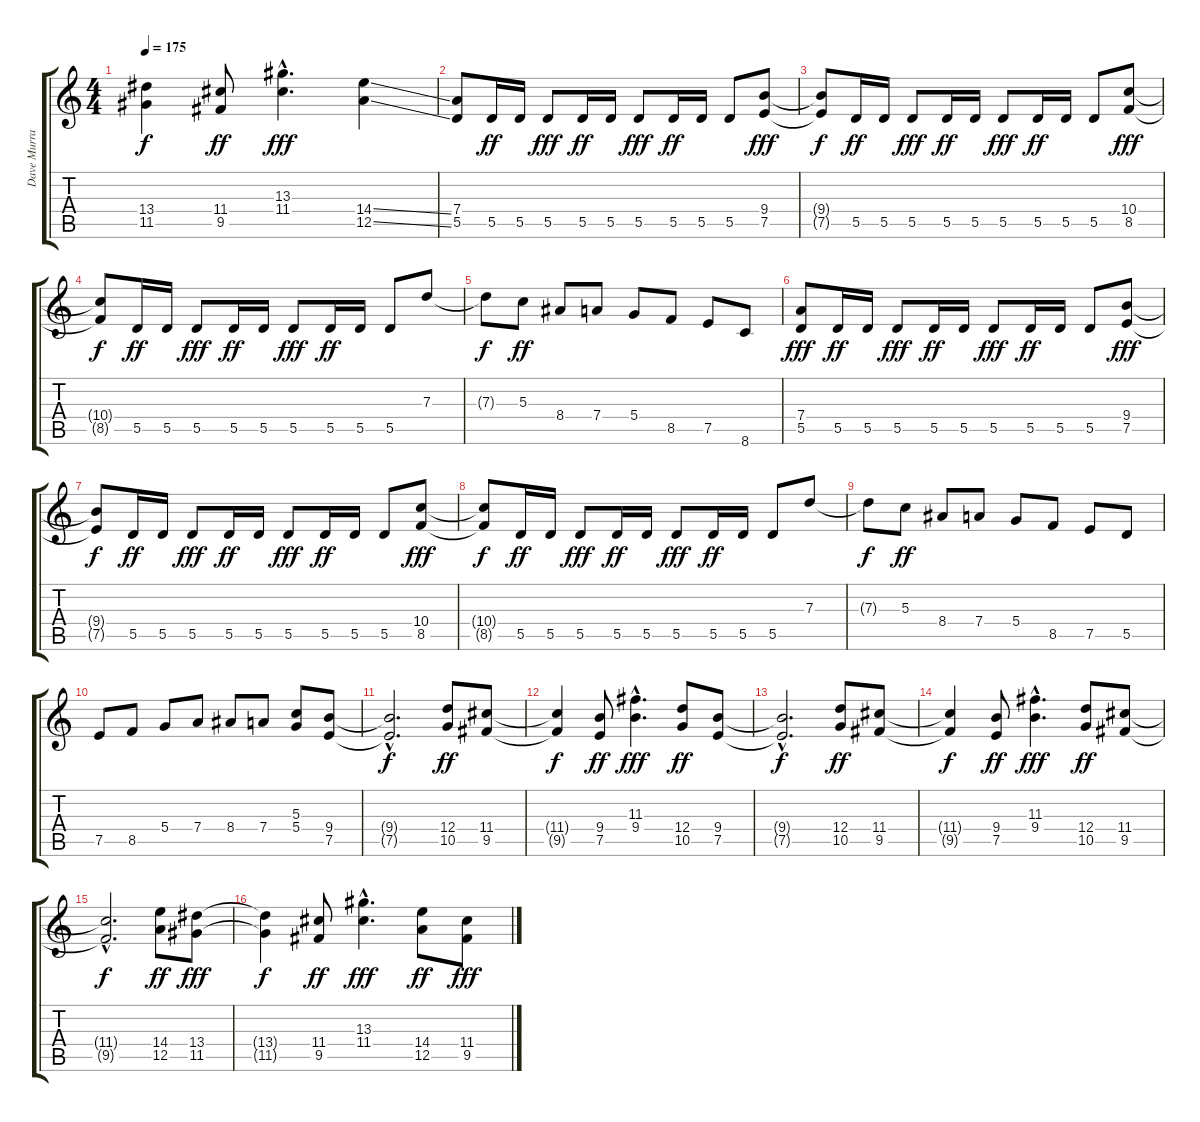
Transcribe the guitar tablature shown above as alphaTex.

\track ("Dave Murray" "Dave Murra") {instrument overdrivenguitar}
\staff {score tabs}
\tuning (E4 B3 G3 D3 A2 E2) {hide}
\ts (4 4)
\tempo 175
\clef g2
\ks c
(13.4{t} 11.5{t}).4{dy f} (11.4 9.5).8{dy ff} (13.3{hac} 11.4{hac}).4{d dy fff} (14.4{ss} 12.5{ss}).4 |
(7.4 5.5).8 5.5.16{dy ff} 5.5.16 5.5.8{dy fff} 5.5.16{dy ff} 5.5.16 5.5.8{dy fff} 5.5.16{dy ff} 5.5.16 5.5.8 (9.4 7.5).8{dy fff} |
(9.4{t} 7.5{t}).8{dy f} 5.5.16{dy ff} 5.5.16 5.5.8{dy fff} 5.5.16{dy ff} 5.5.16 5.5.8{dy fff} 5.5.16{dy ff} 5.5.16 5.5.8 (10.4 8.5).8{dy fff} |
(10.4{t} 8.5{t}).8{dy f} 5.5.16{dy ff} 5.5.16 5.5.8{dy fff} 5.5.16{dy ff} 5.5.16 5.5.8{dy fff} 5.5.16{dy ff} 5.5.16 5.5.8 7.3.8 |
7.3{t}.8{dy f} 5.3.8{dy ff} 8.4.8 7.4.8 5.4.8 8.5.8 7.5.8 8.6.8 |
(7.4 5.5).8{dy fff} 5.5.16{dy ff} 5.5.16 5.5.8{dy fff} 5.5.16{dy ff} 5.5.16 5.5.8{dy fff} 5.5.16{dy ff} 5.5.16 5.5.8 (9.4 7.5).8{dy fff} |
(9.4{t} 7.5{t}).8{dy f} 5.5.16{dy ff} 5.5.16 5.5.8{dy fff} 5.5.16{dy ff} 5.5.16 5.5.8{dy fff} 5.5.16{dy ff} 5.5.16 5.5.8 (10.4 8.5).8{dy fff} |
(10.4{t} 8.5{t}).8{dy f} 5.5.16{dy ff} 5.5.16 5.5.8{dy fff} 5.5.16{dy ff} 5.5.16 5.5.8{dy fff} 5.5.16{dy ff} 5.5.16 5.5.8 7.3.8 |
7.3{t}.8{dy f} 5.3.8{dy ff} 8.4.8 7.4.8 5.4.8 8.5.8 7.5.8 5.5.8 |
7.5.8 8.5.8 5.4.8 7.4.8 8.4.8 7.4.8 (5.3 5.4).8 (9.4 7.5).8 |
(9.4{hac t} 7.5{hac t}).2{d dy f} (12.4 10.5).8{dy ff} (11.4 9.5).8 |
(11.4{t} 9.5{t}).4{dy f} (9.4 7.5).8{dy ff} (11.3{hac} 9.4{hac}).4{d dy fff} (12.4 10.5).8{dy ff} (9.4 7.5).8 |
(9.4{hac t} 7.5{hac t}).2{d dy f} (12.4 10.5).8{dy ff} (11.4 9.5).8 |
(11.4{t} 9.5{t}).4{dy f} (9.4 7.5).8{dy ff} (11.3{hac} 9.4{hac}).4{d dy fff} (12.4 10.5).8{dy ff} (11.4 9.5).8 |
(11.4{hac t} 9.5{hac t}).2{d dy f} (14.4 12.5).8{dy ff} (13.4 11.5).8{dy fff} |
(13.4{t} 11.5{t}).4{dy f} (11.4 9.5).8{dy ff} (13.3{hac} 11.4{hac}).4{d dy fff} (14.4 12.5).8{dy ff} (11.4 9.5).8{dy fff}
